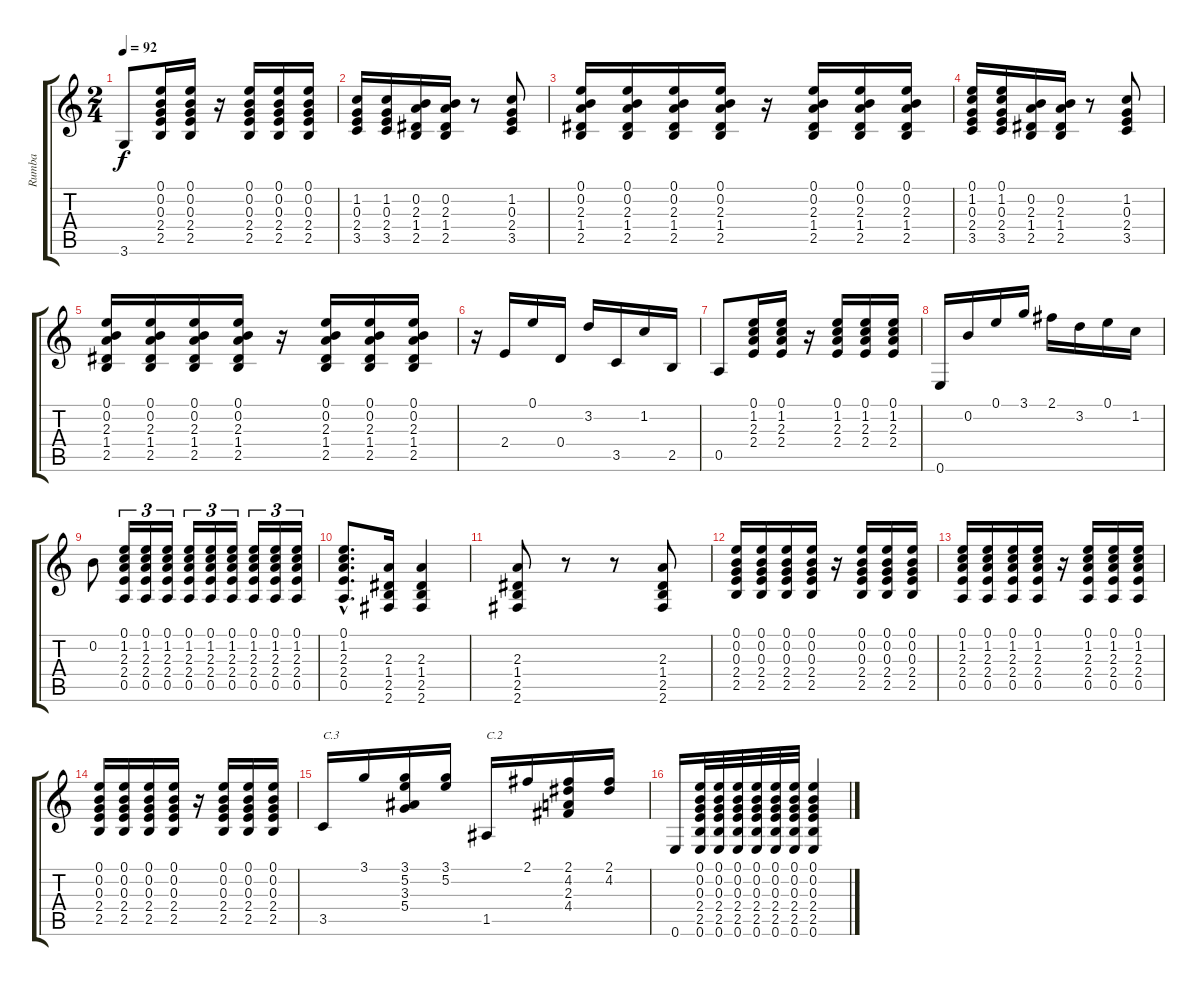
\track ("Rumba   " "Rumba   ") {instrument acousticguitarnylon}
\staff {score tabs}
\tuning (E4 B3 G3 D3 A2 E2) {hide}
\ts (2 4)
\tempo 92
\clef g2
\ks c
3.6.8{dy f} (0.1 0.2 0.3 2.4 2.5).16 (0.1 0.2 0.3 2.4 2.5).16 r.16 (0.1 0.2 0.3 2.4 2.5).16 (0.1 0.2 0.3 2.4 2.5).16 (0.1 0.2 0.3 2.4 2.5).16 |
(1.2 0.3 2.4 3.5).16 (1.2 0.3 2.4 3.5).16 (0.2 2.3 1.4 2.5).16 (0.2 2.3 1.4 2.5).16 r.8 (1.2 0.3 2.4 3.5).8 |
(0.1 0.2 2.3 1.4 2.5).16 (0.1 0.2 2.3 1.4 2.5).16 (0.1 0.2 2.3 1.4 2.5).16 (0.1 0.2 2.3 1.4 2.5).16 r.16 (0.1 0.2 2.3 1.4 2.5).16 (0.1 0.2 2.3 1.4 2.5).16 (0.1 0.2 2.3 1.4 2.5).16 |
(0.1 1.2 0.3 2.4 3.5).16 (0.1 1.2 0.3 2.4 3.5).16 (0.2 2.3 1.4 2.5).16 (0.2 2.3 1.4 2.5).16 r.8 (1.2 0.3 2.4 3.5).8 |
(0.1 0.2 2.3 1.4 2.5).16 (0.1 0.2 2.3 1.4 2.5).16 (0.1 0.2 2.3 1.4 2.5).16 (0.1 0.2 2.3 1.4 2.5).16 r.16 (0.1 0.2 2.3 1.4 2.5).16 (0.1 0.2 2.3 1.4 2.5).16 (0.1 0.2 2.3 1.4 2.5).16 |
r.16 2.4.16 0.1.16 0.4.16 3.2.16 3.5.16 1.2.16 2.5.16 |
0.5.8 (0.1 1.2 2.3 2.4).16 (0.1 1.2 2.3 2.4).16 r.16 (0.1 1.2 2.3 2.4).16 (0.1 1.2 2.3 2.4).16 (0.1 1.2 2.3 2.4).16 |
0.6.16 0.2.16 0.1.16 3.1.16 2.1.16 3.2.16 0.1.16 1.2.16 |
0.2.8 (0.1 1.2 2.3 2.4 0.5).16{tu (3 2)} (0.1 1.2 2.3 2.4 0.5).16{tu (3 2)} (0.1 1.2 2.3 2.4 0.5).16{tu (3 2)} (0.1 1.2 2.3 2.4 0.5).16{tu (3 2)} (0.1 1.2 2.3 2.4 0.5).16{tu (3 2)} (0.1 1.2 2.3 2.4 0.5).16{tu (3 2)} (0.1 1.2 2.3 2.4 0.5).16{tu (3 2)} (0.1 1.2 2.3 2.4 0.5).16{tu (3 2)} (0.1 1.2 2.3 2.4 0.5).16{tu (3 2)} |
(0.1{hac} 1.2{hac} 2.3{hac} 2.4{hac} 0.5{hac}).8{d} (2.3 1.4 2.5 2.6).16 (2.3 1.4 2.5 2.6).4 |
(2.3 1.4 2.5 2.6).8 r.8 r.8 (2.3 1.4 2.5 2.6).8 |
(0.1 0.2 0.3 2.4 2.5).16 (0.1 0.2 0.3 2.4 2.5).16 (0.1 0.2 0.3 2.4 2.5).16 (0.1 0.2 0.3 2.4 2.5).16 r.16 (0.1 0.2 0.3 2.4 2.5).16 (0.1 0.2 0.3 2.4 2.5).16 (0.1 0.2 0.3 2.4 2.5).16 |
(0.1 1.2 2.3 2.4 0.5).16 (0.1 1.2 2.3 2.4 0.5).16 (0.1 1.2 2.3 2.4 0.5).16 (0.1 1.2 2.3 2.4 0.5).16 r.16 (0.1 1.2 2.3 2.4 0.5).16 (0.1 1.2 2.3 2.4 0.5).16 (0.1 1.2 2.3 2.4 0.5).16 |
(0.1 0.2 0.3 2.4 2.5).16 (0.1 0.2 0.3 2.4 2.5).16 (0.1 0.2 0.3 2.4 2.5).16 (0.1 0.2 0.3 2.4 2.5).16 r.16 (0.1 0.2 0.3 2.4 2.5).16 (0.1 0.2 0.3 2.4 2.5).16 (0.1 0.2 0.3 2.4 2.5).16 |
3.5.16{txt "C.3"} 3.1.16 (3.1 5.2 3.3 5.4).16 (3.1 5.2).16 1.5.16{txt "C.2"} 2.1.16 (2.1 4.2 2.3 4.4).16 (2.1 4.2).16 |
0.6.16 (0.1 0.2 0.3 2.4 2.5 0.6).32 (0.1 0.2 0.3 2.4 2.5 0.6).32 (0.1 0.2 0.3 2.4 2.5 0.6).32 (0.1 0.2 0.3 2.4 2.5 0.6).32 (0.1 0.2 0.3 2.4 2.5 0.6).32 (0.1 0.2 0.3 2.4 2.5 0.6).32 (0.1 0.2 0.3 2.4 2.5 0.6).4
